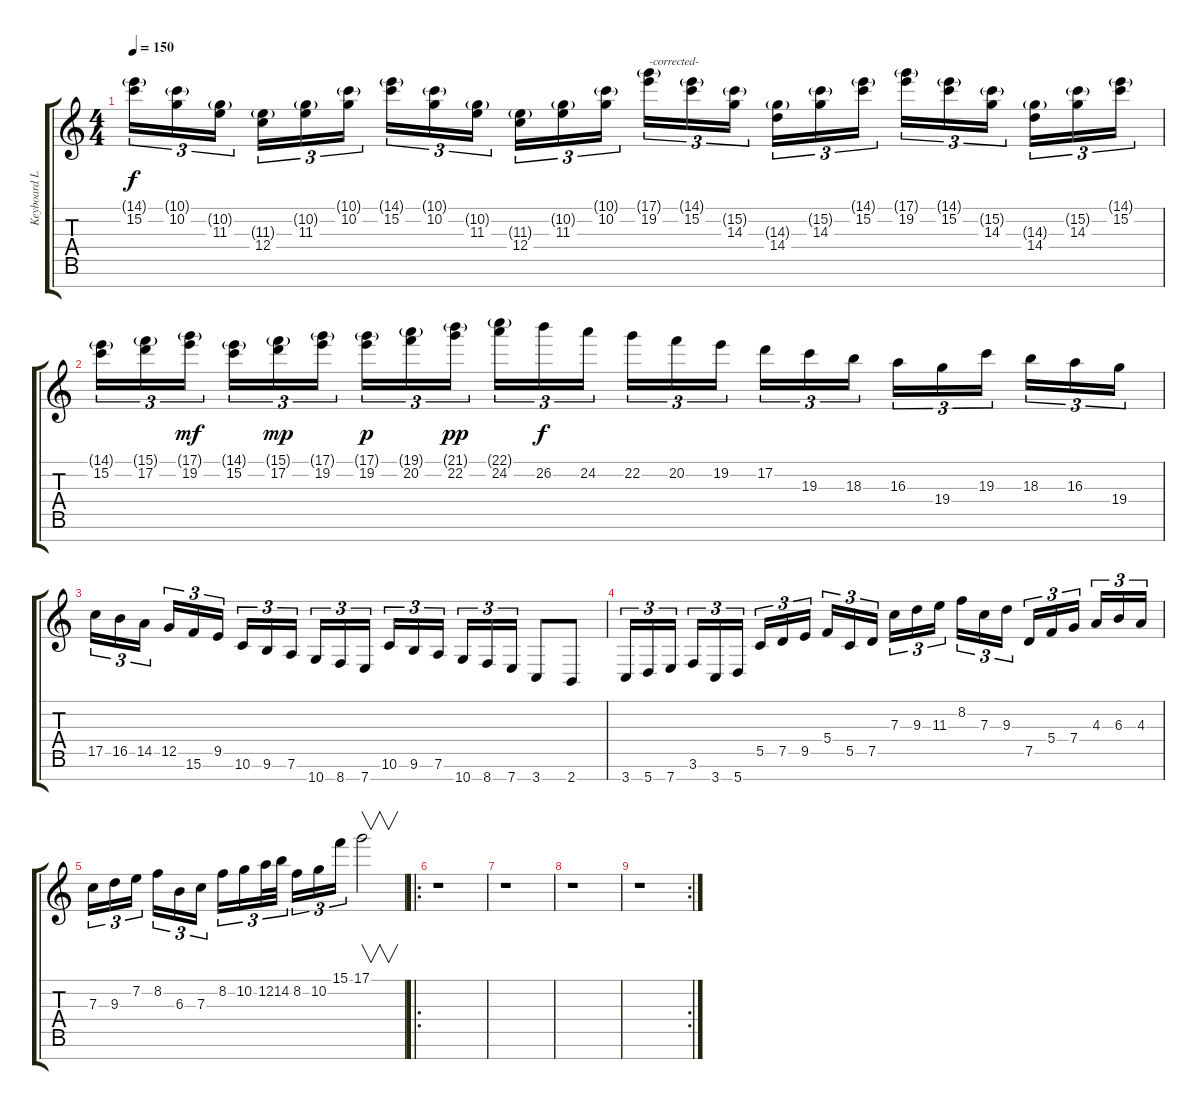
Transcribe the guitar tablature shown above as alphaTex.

\track ("Keyboard Lead" "Keyboard L") {instrument lead1square}
\staff {score tabs}
\tuning (D5 A4 F4 C4 G3 D3 A2) {hide}
\ts (4 4)
\tempo 150
\clef g2
\ks c
(14.1{g} 15.2).16{tu (3 2) dy f} (10.1{g} 10.2).16{tu (3 2)} (10.2{g} 11.3).16{tu (3 2)} (11.3{g} 12.4).16{tu (3 2)} (10.2{g} 11.3).16{tu (3 2)} (10.1{g} 10.2).16{tu (3 2)} (14.1{g} 15.2).16{tu (3 2)} (10.1{g} 10.2).16{tu (3 2)} (10.2{g} 11.3).16{tu (3 2)} (11.3{g} 12.4).16{tu (3 2)} (10.2{g} 11.3).16{tu (3 2)} (10.1{g} 10.2).16{tu (3 2)} (17.1{g} 19.2).16{tu (3 2) txt "-corrected-"} (14.1{g} 15.2).16{tu (3 2)} (15.2{g} 14.3).16{tu (3 2)} (14.3{g} 14.4).16{tu (3 2)} (15.2{g} 14.3).16{tu (3 2)} (14.1{g} 15.2).16{tu (3 2)} (17.1{g} 19.2).16{tu (3 2)} (14.1{g} 15.2).16{tu (3 2)} (15.2{g} 14.3).16{tu (3 2)} (14.3{g} 14.4).16{tu (3 2)} (15.2{g} 14.3).16{tu (3 2)} (14.1{g} 15.2).16{tu (3 2)} |
(14.1{g} 15.2).16{tu (3 2)} (15.1{g} 17.2).16{tu (3 2)} (17.1{g} 19.2).16{tu (3 2) dy mf} (14.1{g} 15.2).16{tu (3 2)} (15.1{g} 17.2).16{tu (3 2) dy mp} (17.1{g} 19.2).16{tu (3 2)} (17.1{g} 19.2).16{tu (3 2) dy p} (19.1{g} 20.2).16{tu (3 2)} (21.1{g} 22.2).16{tu (3 2) dy pp} (22.1{g} 24.2).16{tu (3 2)} 26.2.16{tu (3 2) dy f} 24.2.16{tu (3 2)} 22.2.16{tu (3 2)} 20.2.16{tu (3 2)} 19.2.16{tu (3 2)} 17.2.16{tu (3 2)} 19.3.16{tu (3 2)} 18.3.16{tu (3 2)} 16.3.16{tu (3 2)} 19.4.16{tu (3 2)} 19.3.16{tu (3 2)} 18.3.16{tu (3 2)} 16.3.16{tu (3 2)} 19.4.16{tu (3 2)} |
17.5.16{tu (3 2)} 16.5.16{tu (3 2)} 14.5.16{tu (3 2)} 12.5.16{tu (3 2)} 15.6.16{tu (3 2)} 9.5.16{tu (3 2)} 10.6.16{tu (3 2)} 9.6.16{tu (3 2)} 7.6.16{tu (3 2)} 10.7.16{tu (3 2)} 8.7.16{tu (3 2)} 7.7.16{tu (3 2)} 10.6.16{tu (3 2)} 9.6.16{tu (3 2)} 7.6.16{tu (3 2)} 10.7.16{tu (3 2)} 8.7.16{tu (3 2)} 7.7.16{tu (3 2)} 3.7.8 2.7.8 |
3.7.16{tu (3 2)} 5.7.16{tu (3 2)} 7.7.16{tu (3 2)} 3.6.16{tu (3 2)} 3.7.16{tu (3 2)} 5.7.16{tu (3 2)} 5.5.16{tu (3 2)} 7.5.16{tu (3 2)} 9.5.16{tu (3 2)} 5.4.16{tu (3 2)} 5.5.16{tu (3 2)} 7.5.16{tu (3 2)} 7.3.16{tu (3 2)} 9.3.16{tu (3 2)} 11.3.16{tu (3 2)} 8.2.16{tu (3 2)} 7.3.16{tu (3 2)} 9.3.16{tu (3 2)} 7.5.16{tu (3 2)} 5.4.16{tu (3 2)} 7.4.16{tu (3 2)} 4.3.16{tu (3 2)} 6.3.16{tu (3 2)} 4.3.16{tu (3 2)} |
7.3.16{tu (3 2)} 9.3.16{tu (3 2)} 7.2.16{tu (3 2)} 8.2.16{tu (3 2)} 6.3.16{tu (3 2)} 7.3.16{tu (3 2)} 8.2.16{tu (3 2)} 10.2.16{tu (3 2)} 12.2.32{tu (3 2)} 14.2.32{tu (3 2)} 8.2.16{tu (3 2)} 10.2.16{tu (3 2)} 15.1.16{tu (3 2)} 17.1.2{v} |
\ro
r.1 |
r.1 |
r.1 |
\rc 2
r.1
